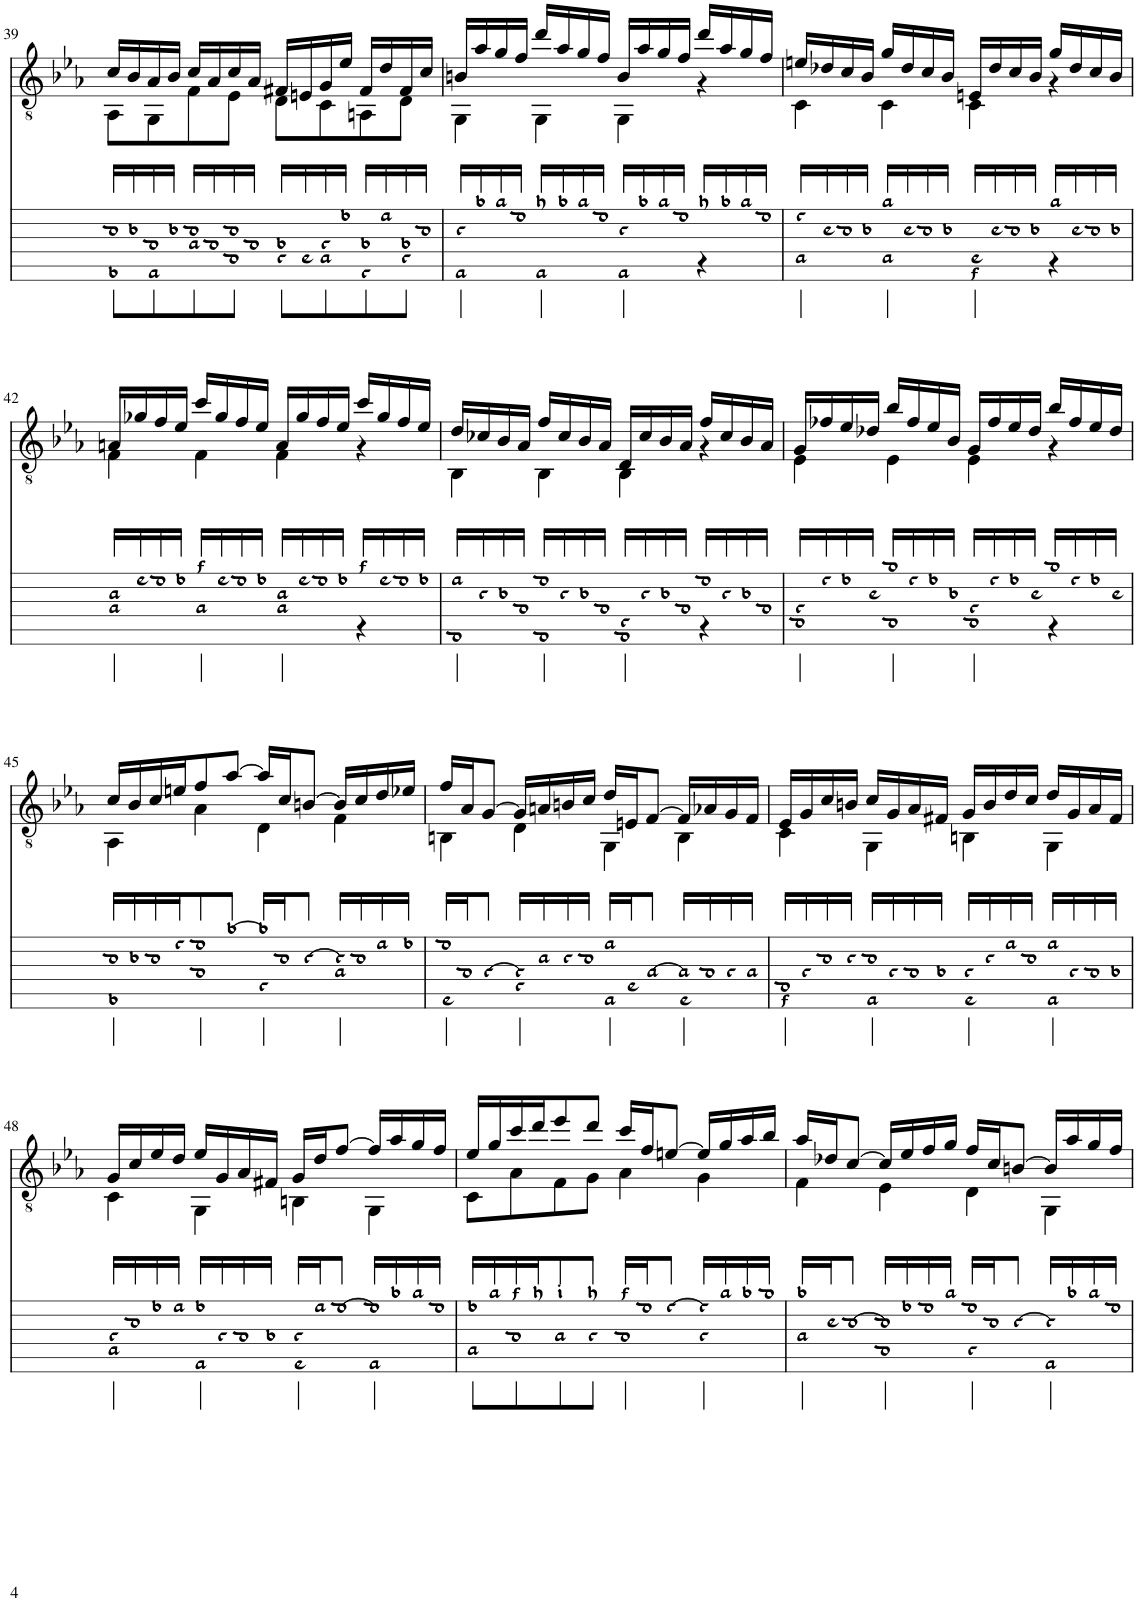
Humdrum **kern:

**kern	**kern
*part1	*part1
*staff2	*staff1
*I"Arciloutna	*
!!LO:PB:g=z
*	*clefGv2
*k[b-e-a-]	*k[b-e-a-]
*M2/2	*M2/2
*met(c|)	*met(c|)
=39	=39
*^	*^
16c/LL	8AA-\L	16c/LL	8AA-\L
16B-/	.	16B-/	.
16A-/	8GG\	16A-/	8GG\
16B-/JJ	.	16B-/JJ	.
16c/LL	8F\	16c/LL	8F\
16A-/	.	16A-/	.
16c/	8E-\J	16c/	8E-\J
16A-/JJ	.	16A-/JJ	.
16F#X/LL	8D\L	16F#X/LL	8D\L
16En/	.	16En/	.
16G/	8C\	16G/	8C\
16e-/JJ	.	16e-/JJ	.
16F#/LL	8AAn\	16F#/LL	8AAn\
16d/	.	16d/	.
16F#/	8D\J	16F#/	8D\J
16c/JJ	.	16c/JJ	.
=40	=40	=40	=40
16Bn/LL	4GG\	16Bn/LL	4GG\
16a-/	.	16a-/	.
16g/	.	16g/	.
16f/JJ	.	16f/JJ	.
16dd/LL	4GG\	16dd/LL	4GG\
16a-/	.	16a-/	.
16g/	.	16g/	.
16f/JJ	.	16f/JJ	.
16B/LL	4GG\	16B/LL	4GG\
16a-/	.	16a-/	.
16g/	.	16g/	.
16f/JJ	.	16f/JJ	.
16dd/LL	4r	16dd/LL	4r
16a-/	.	16a-/	.
16g/	.	16g/	.
16f/JJ	.	16f/JJ	.
=41	=41	=41	=41
16en/LL	4C\	16en/LL	4C\
16d-X/	.	16d-X/	.
16c/	.	16c/	.
16B-/JJ	.	16B-/JJ	.
16g/LL	4C\	16g/LL	4C\
16d-/	.	16d-/	.
16c/	.	16c/	.
16B-/JJ	.	16B-/JJ	.
16En/LL	4C\	16En/LL	4C\
16d-/	.	16d-/	.
16c/	.	16c/	.
16B-/JJ	.	16B-/JJ	.
16g/LL	4r	16g/LL	4r
16d-/	.	16d-/	.
16c/	.	16c/	.
16B-/JJ	.	16B-/JJ	.
!!LO:LB:g=z	!!
=42	=42	=42	=42
16An/LL	4F\	16An/LL	4F\
16g-X/	.	16g-X/	.
16f/	.	16f/	.
16e-/JJ	.	16e-/JJ	.
16cc/LL	4F\	16cc/LL	4F\
16g-/	.	16g-/	.
16f/	.	16f/	.
16e-/JJ	.	16e-/JJ	.
16A/LL	4F\	16A/LL	4F\
16g-/	.	16g-/	.
16f/	.	16f/	.
16e-/JJ	.	16e-/JJ	.
16cc/LL	4r	16cc/LL	4r
16g-/	.	16g-/	.
16f/	.	16f/	.
16e-/JJ	.	16e-/JJ	.
=43	=43	=43	=43
16d/LL	4BB-\	16d/LL	4BB-\
16c-X/	.	16c-X/	.
16B-/	.	16B-/	.
16A-/JJ	.	16A-/JJ	.
16f/LL	4BB-\	16f/LL	4BB-\
16c-/	.	16c-/	.
16B-/	.	16B-/	.
16A-/JJ	.	16A-/JJ	.
16D/LL	4BB-\	16D/LL	4BB-\
16c-/	.	16c-/	.
16B-/	.	16B-/	.
16A-/JJ	.	16A-/JJ	.
16f/LL	4r	16f/LL	4r
16c-/	.	16c-/	.
16B-/	.	16B-/	.
16A-/JJ	.	16A-/JJ	.
=44	=44	=44	=44
16G/LL	4E-\	16G/LL	4E-\
16f-X/	.	16f-X/	.
16e-/	.	16e-/	.
16d-X/JJ	.	16d-X/JJ	.
16b-/LL	4E-\	16b-/LL	4E-\
16f-/	.	16f-/	.
16e-/	.	16e-/	.
16B-/JJ	.	16B-/JJ	.
16G/LL	4E-\	16G/LL	4E-\
16f-/	.	16f-/	.
16e-/	.	16e-/	.
16d-/JJ	.	16d-/JJ	.
16b-/LL	4r	16b-/LL	4r
16f-/	.	16f-/	.
16e-/	.	16e-/	.
16d-/JJ	.	16d-/JJ	.
!!LO:LB:g=z	!!
=45	=45	=45	=45
16c/LL	4AA-\	16c/LL	4AA-\
16B-/	.	16B-/	.
16c/	.	16c/	.
16en/J	.	16en/J	.
8f/	4A-\	8f/	4A-\
[8a-/J	.	[8a-/J	.
16a-/LL]	4D\	16a-/LL]	4D\
16c/J	.	16c/J	.
[8Bn/J	.	[8Bn/J	.
16B/LL]	4F\	16B/LL]	4F\
16c/	.	16c/	.
16d/	.	16d/	.
16e-X/JJ	.	16e-X/JJ	.
=46	=46	=46	=46
16f/LL	4BBn\	16f/LL	4BBn\
16A-/J	.	16A-/J	.
[8G/J	.	[8G/J	.
16G/LL]	4D\	16G/LL]	4D\
16An/	.	16An/	.
16Bn/	.	16Bn/	.
16c/JJ	.	16c/JJ	.
16d/LL	4GG\	16d/LL	4GG\
16En/J	.	16En/J	.
[8F/J	.	[8F/J	.
16F/LL]	4BB\	16F/LL]	4BB\
16A-X/	.	16A-X/	.
16G/	.	16G/	.
16F/JJ	.	16F/JJ	.
=47	=47	=47	=47
16E-/LL	4C\	16E-/LL	4C\
16G/	.	16G/	.
16c/	.	16c/	.
16Bn/JJ	.	16Bn/JJ	.
16c/LL	4GG\	16c/LL	4GG\
16G/	.	16G/	.
16A-/	.	16A-/	.
16F#X/JJ	.	16F#X/JJ	.
16G/LL	4BBn\	16G/LL	4BBn\
16B/	.	16B/	.
16d/	.	16d/	.
16c/JJ	.	16c/JJ	.
16d/LL	4GG\	16d/LL	4GG\
16G/	.	16G/	.
16A-/	.	16A-/	.
16F#/JJ	.	16F#/JJ	.
!!LO:LB:g=z	!!
=48	=48	=48	=48
16G/LL	4C\	16G/LL	4C\
16c/	.	16c/	.
16e-/	.	16e-/	.
16d/JJ	.	16d/JJ	.
16e-/LL	4GG\	16e-/LL	4GG\
16G/	.	16G/	.
16A-/	.	16A-/	.
16F#X/JJ	.	16F#X/JJ	.
16G/LL	4BBn\	16G/LL	4BBn\
16d/J	.	16d/J	.
[8f/J	.	[8f/J	.
16f/LL]	4GG\	16f/LL]	4GG\
16a-/	.	16a-/	.
16g/	.	16g/	.
16f/JJ	.	16f/JJ	.
=49	=49	=49	=49
16e-/LL	8C\L	16e-/LL	8C\L
16g/	.	16g/	.
16cc/	8A-\	16cc/	8A-\
16dd/J	.	16dd/J	.
8ee-/	8F\	8ee-/	8F\
8dd/J	8G\J	8dd/J	8G\J
16cc/LL	4A-\	16cc/LL	4A-\
16f/J	.	16f/J	.
[8en/J	.	[8en/J	.
16e/LL]	4G\	16e/LL]	4G\
16g/	.	16g/	.
16a-/	.	16a-/	.
16b-/JJ	.	16b-/JJ	.
=50	=50	=50	=50
16a-/LL	4F\	16a-/LL	4F\
16d-X/J	.	16d-X/J	.
[8c/J	.	[8c/J	.
16c/LL]	4E-\	16c/LL]	4E-\
16e-/	.	16e-/	.
16f/	.	16f/	.
16g/JJ	.	16g/JJ	.
16f/LL	4D\	16f/LL	4D\
16c/J	.	16c/J	.
[8Bn/J	.	[8Bn/J	.
16B/LL]	4GG\	16B/LL]	4GG\
16a-/	.	16a-/	.
16g/	.	16g/	.
16f/JJ	.	16f/JJ	.
*v	*v	*	*
*	*v	*v
=	=
*-	*-
